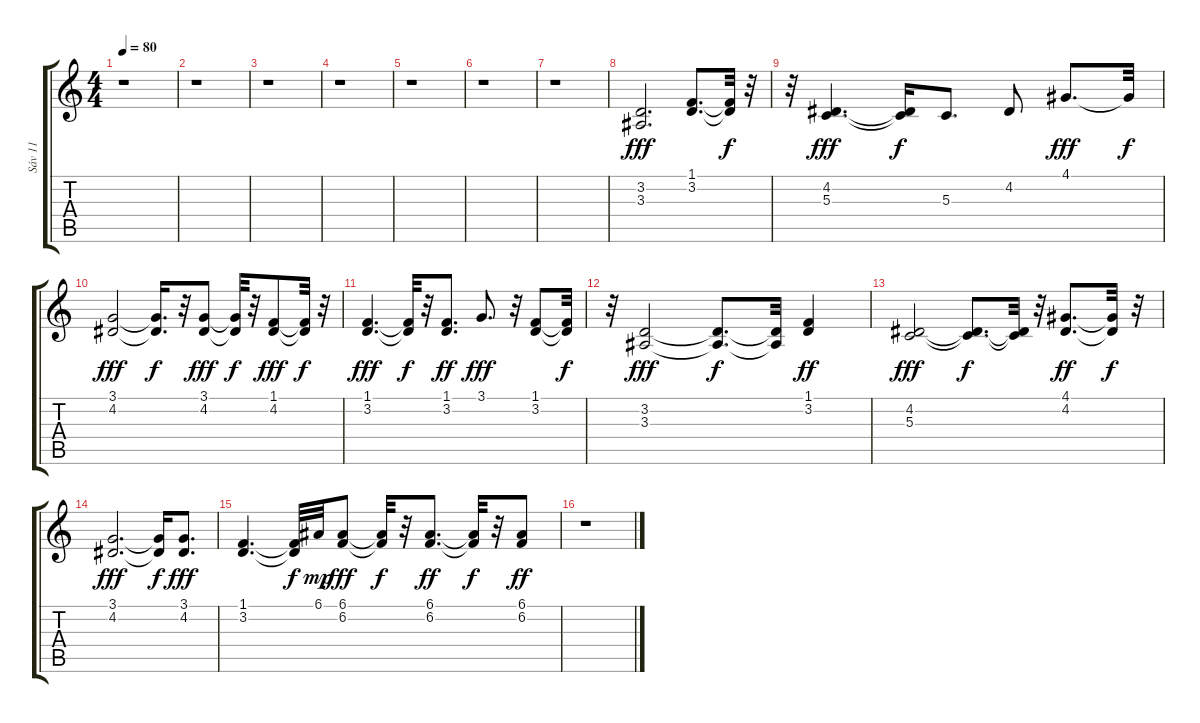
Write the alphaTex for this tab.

\track ("Sáv 11" "Sáv 11") {instrument acousticgrandpiano}
\staff {score tabs}
\tuning (E4 B3 G3 D3 A2 E2) {hide}
\ts (4 4)
\tempo 80
\clef g2
\ks c
r.1{dy fff} |
r.1 |
r.1 |
r.1 |
r.1 |
r.1 |
r.1 |
(3.2 3.3).2{d} (1.1 3.2).8{d} (1.1{t} 3.2{t}).32{dy f} r.32 |
r.32 (4.2 5.3).4{d dy fff} (4.2{t} 5.3{t}).16{dy f} 5.3.8{d} 4.2.8 4.1.8{d dy fff} 4.1{t}.32{dy f} |
(3.1 4.2).2{dy fff} (3.1{t} 4.2{t}).16{d dy f} r.32 (3.1 4.2).8{dy fff} (3.1{t} 4.2{t}).32{dy f} r.32 (1.1 4.2).8{dy fff} (1.1{t} 4.2{t}).32{dy f} r.32 |
(1.1 3.2).4{d dy fff} (1.1{t} 3.2{t}).32{dy f} r.32 (1.1 3.2).8{d dy ff} 3.1.8{d dy fff} r.32 (1.1 3.2).8 (1.1{t} 3.2{t}).32{dy f} |
r.32 (3.2 3.3).2{dy fff} (3.2{t} 3.3{t}).8{d dy f} (3.2{t} 3.3{t}).32 (1.1 3.2).4{dy ff} |
(4.2 5.3).2{dy fff} (4.2{t} 5.3{t}).8{d dy f} (4.2{t} 5.3{t}).32 r.32 (4.1 4.2).8{d dy ff} (4.1{t} 4.2{t}).32{dy f} r.32 |
(3.1 4.2).2{d dy fff} (3.1{t} 4.2{t}).16{dy f} (3.1 4.2).8{d dy fff} |
(1.1 3.2).4{d} (1.1{t} 3.2{t}).32{dy f} 6.1.32{dy mp} (6.1 6.2).8{dy fff} (6.1{t} 6.2{t}).32{dy f} r.32 (6.1 6.2).8{d dy ff} (6.1{t} 6.2{t}).32{dy f} r.32 (6.1 6.2).8{dy ff} |
r.1
